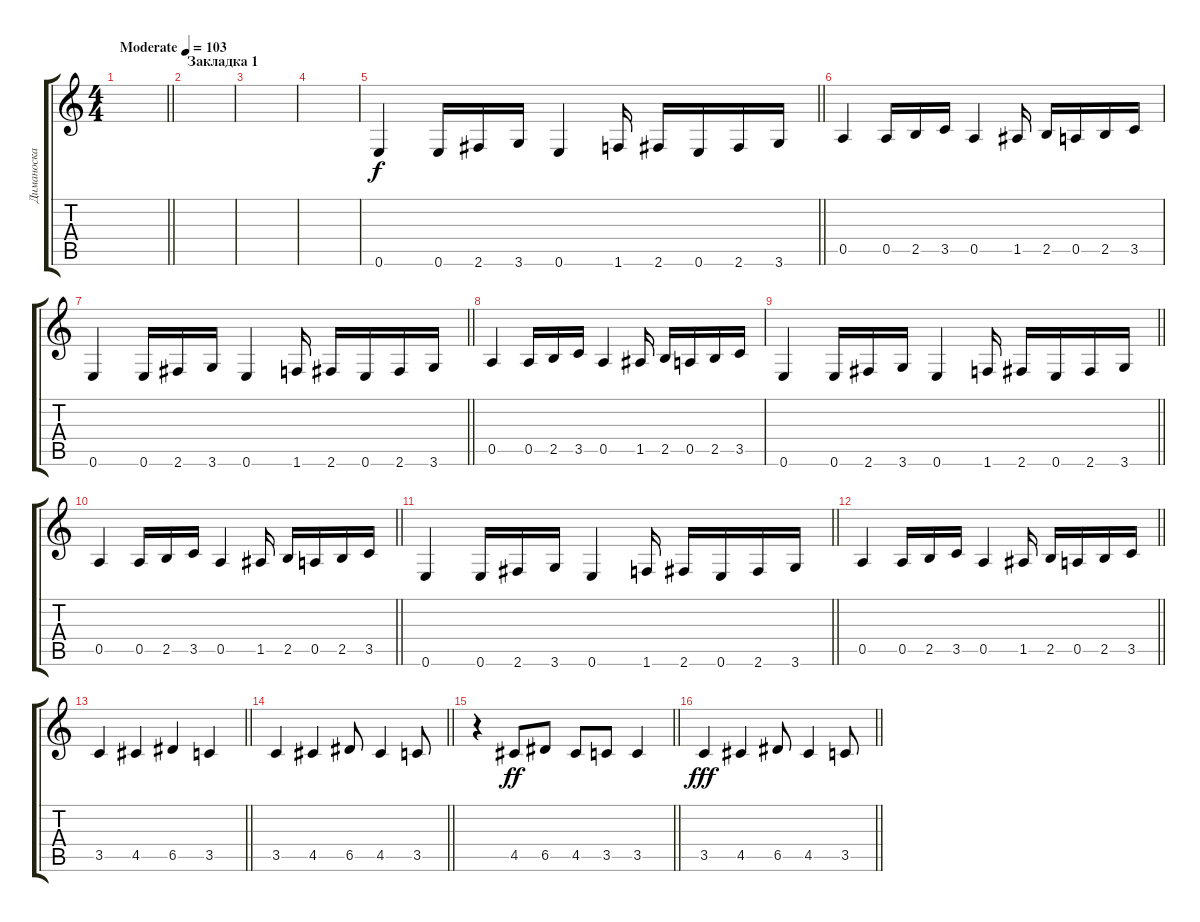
\track ("Диманоска" "Диманоска") {instrument electricbassfinger}
\staff {score tabs}
\tuning (E4 B3 G3 D3 A2 E2) {hide}
\ts (4 4)
\tempo (103 "Moderate")
\clef g2
\barLineRight lightlight
\ks c
|
\section ("" "Закладка 1")
|
|
|
\barLineRight lightlight
0.6.4 0.6.16 2.6.16 3.6.16 0.6.4 1.6.16 2.6.16 0.6.16 2.6.16 3.6.16 |
0.5.4 0.5.16 2.5.16 3.5.16 0.5.4 1.5.16 2.5.16 0.5.16 2.5.16 3.5.16 |
\barLineRight lightlight
0.6.4 0.6.16 2.6.16 3.6.16 0.6.4 1.6.16 2.6.16 0.6.16 2.6.16 3.6.16 |
0.5.4 0.5.16 2.5.16 3.5.16 0.5.4 1.5.16 2.5.16 0.5.16 2.5.16 3.5.16 |
\barLineRight lightlight
0.6.4 0.6.16 2.6.16 3.6.16 0.6.4 1.6.16 2.6.16 0.6.16 2.6.16 3.6.16 |
\barLineRight lightlight
0.5.4 0.5.16 2.5.16 3.5.16 0.5.4 1.5.16 2.5.16 0.5.16 2.5.16 3.5.16 |
\barLineRight lightlight
0.6.4 0.6.16 2.6.16 3.6.16 0.6.4 1.6.16 2.6.16 0.6.16 2.6.16 3.6.16 |
\barLineRight lightlight
0.5.4 0.5.16 2.5.16 3.5.16 0.5.4 1.5.16 2.5.16 0.5.16 2.5.16 3.5.16 |
\barLineRight lightlight
3.5.4 4.5.4 6.5.4 3.5.4 |
\barLineRight lightlight
3.5.4 4.5.4 6.5.8 4.5.4 3.5.8 |
\barLineRight lightlight
r.4 4.5.8{dy ff} 6.5.8 4.5.8 3.5.8 3.5.4 |
\barLineRight lightlight
3.5.4{dy fff} 4.5.4 6.5.8 4.5.4 3.5.8
